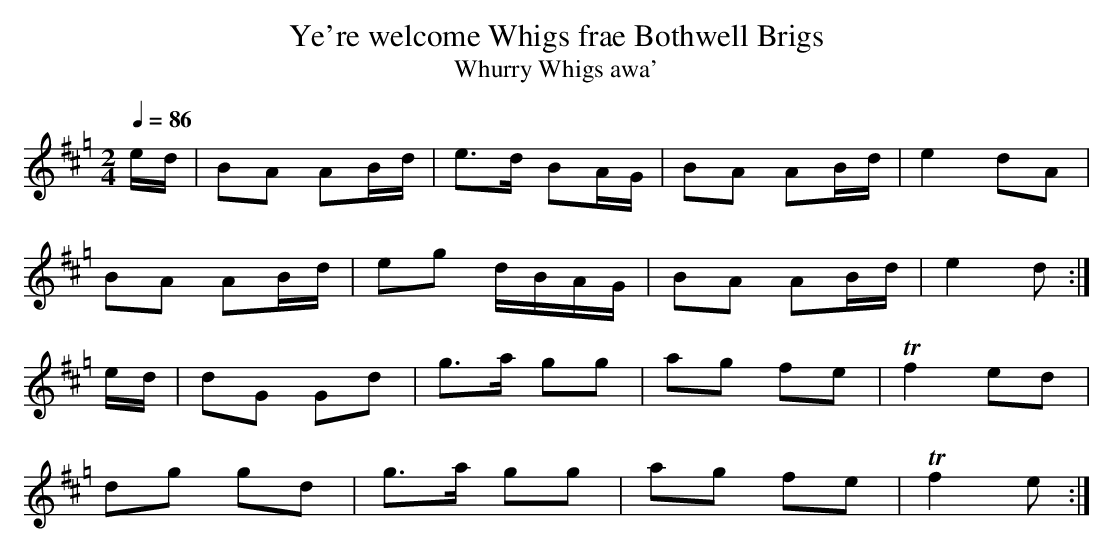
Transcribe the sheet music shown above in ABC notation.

X:1
T:Ye're welcome Whigs frae Bothwell Brigs
T:Whurry Whigs awa'
M:2/4
L:1/8
Q:1/4=86
K:Hp
e/d/|BA AB/d/|e>d BA/G/   |BA AB/d/| e2 dA|
     BA AB/d/|eg  d/B/A/G/|BA AB/d/| e2 d:|
e/d/|dG Gd   |g>a gg      |ag fe   |Tf2 ed|
     dg gd   |g>a gg      |ag fe   |Tf2 e:|
